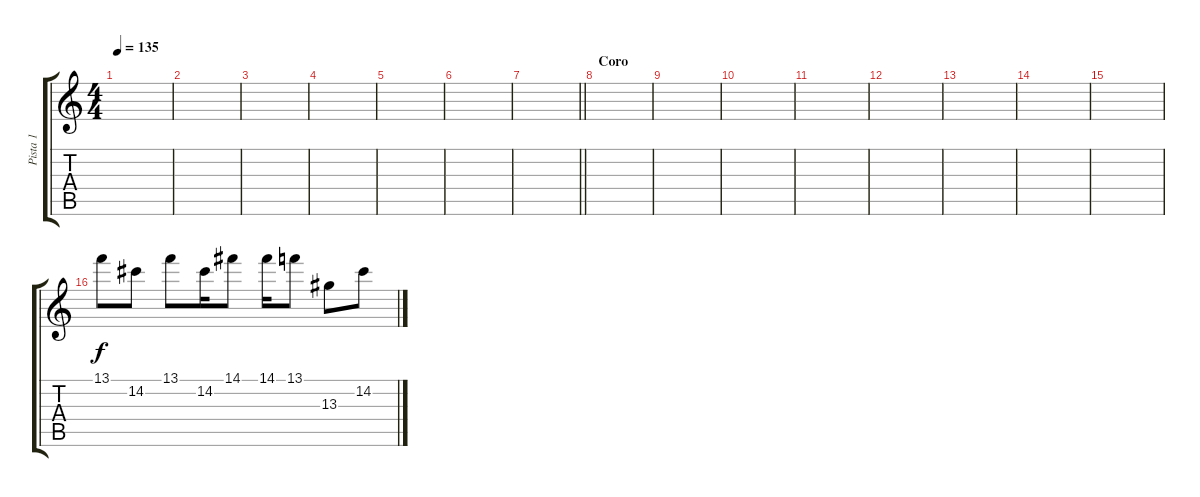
\track ("Pista 1" "Pista 1") {instrument overdrivenguitar}
\staff {score tabs}
\tuning (E4 B3 G3 D3 A2 E2) {hide}
\ts (4 4)
\tempo 135
\clef g2
\ks c
|
|
|
|
|
|
\barLineRight lightlight
|
\section ("" "Coro")
|
|
|
|
|
|
|
|
13.1.8 14.2.8 13.1.8 14.2.16 14.1.8 14.1.16 13.1.8 13.3.8 14.2.8
